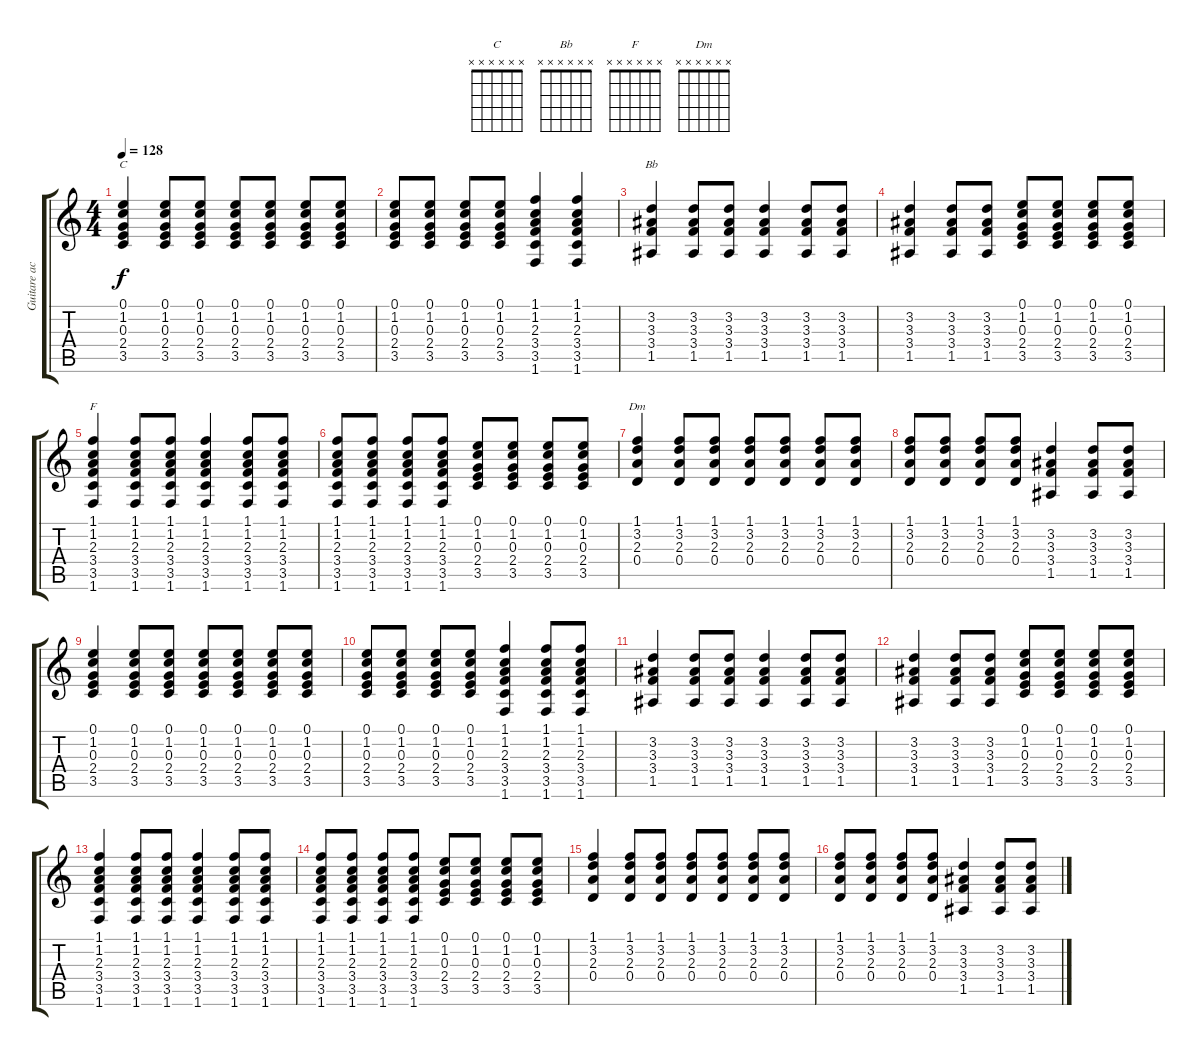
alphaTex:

\track ("Guitare accoustique" "Guitare ac") {instrument acousticguitarsteel}
\staff {score tabs}
\tuning (E4 B3 G3 D3 A2 E2) {hide}
\chord ("C" x x x x x x) {firstfret 0}
\chord ("Bb" x x x x x x) {firstfret 0}
\chord ("F" x x x x x x) {firstfret 0}
\chord ("Dm" x x x x x x) {firstfret 0}
\ts (4 4)
\tempo 128
\clef g2
\ks c
(0.1 1.2 0.3 2.4 3.5).4{ch "C" dy f} (0.1 1.2 0.3 2.4 3.5).8 (0.1 1.2 0.3 2.4 3.5).8 (0.1 1.2 0.3 2.4 3.5).8 (0.1 1.2 0.3 2.4 3.5).8 (0.1 1.2 0.3 2.4 3.5).8 (0.1 1.2 0.3 2.4 3.5).8 |
(0.1 1.2 0.3 2.4 3.5).8 (0.1 1.2 0.3 2.4 3.5).8 (0.1 1.2 0.3 2.4 3.5).8 (0.1 1.2 0.3 2.4 3.5).8 (1.1 1.2 2.3 3.4 3.5 1.6).4 (1.1 1.2 2.3 3.4 3.5 1.6).4 |
(3.2 3.3 3.4 1.5).4{ch "Bb"} (3.2 3.3 3.4 1.5).8 (3.2 3.3 3.4 1.5).8 (3.2 3.3 3.4 1.5).4 (3.2 3.3 3.4 1.5).8 (3.2 3.3 3.4 1.5).8 |
(3.2 3.3 3.4 1.5).4 (3.2 3.3 3.4 1.5).8 (3.2 3.3 3.4 1.5).8 (0.1 1.2 0.3 2.4 3.5).8 (0.1 1.2 0.3 2.4 3.5).8 (0.1 1.2 0.3 2.4 3.5).8 (0.1 1.2 0.3 2.4 3.5).8 |
(1.1 1.2 2.3 3.4 3.5 1.6).4{ch "F"} (1.1 1.2 2.3 3.4 3.5 1.6).8 (1.1 1.2 2.3 3.4 3.5 1.6).8 (1.1 1.2 2.3 3.4 3.5 1.6).4 (1.1 1.2 2.3 3.4 3.5 1.6).8 (1.1 1.2 2.3 3.4 3.5 1.6).8 |
(1.1 1.2 2.3 3.4 3.5 1.6).8 (1.1 1.2 2.3 3.4 3.5 1.6).8 (1.1 1.2 2.3 3.4 3.5 1.6).8 (1.1 1.2 2.3 3.4 3.5 1.6).8 (0.1 1.2 0.3 2.4 3.5).8 (0.1 1.2 0.3 2.4 3.5).8 (0.1 1.2 0.3 2.4 3.5).8 (0.1 1.2 0.3 2.4 3.5).8 |
(1.1 3.2 2.3 0.4).4{ch "Dm"} (1.1 3.2 2.3 0.4).8 (1.1 3.2 2.3 0.4).8 (1.1 3.2 2.3 0.4).8 (1.1 3.2 2.3 0.4).8 (1.1 3.2 2.3 0.4).8 (1.1 3.2 2.3 0.4).8 |
(1.1 3.2 2.3 0.4).8 (1.1 3.2 2.3 0.4).8 (1.1 3.2 2.3 0.4).8 (1.1 3.2 2.3 0.4).8 (3.2 3.3 3.4 1.5).4 (3.2 3.3 3.4 1.5).8 (3.2 3.3 3.4 1.5).8 |
(0.1 1.2 0.3 2.4 3.5).4 (0.1 1.2 0.3 2.4 3.5).8 (0.1 1.2 0.3 2.4 3.5).8 (0.1 1.2 0.3 2.4 3.5).8 (0.1 1.2 0.3 2.4 3.5).8 (0.1 1.2 0.3 2.4 3.5).8 (0.1 1.2 0.3 2.4 3.5).8 |
(0.1 1.2 0.3 2.4 3.5).8 (0.1 1.2 0.3 2.4 3.5).8 (0.1 1.2 0.3 2.4 3.5).8 (0.1 1.2 0.3 2.4 3.5).8 (1.1 1.2 2.3 3.4 3.5 1.6).4 (1.1 1.2 2.3 3.4 3.5 1.6).8 (1.1 1.2 2.3 3.4 3.5 1.6).8 |
(3.2 3.3 3.4 1.5).4 (3.2 3.3 3.4 1.5).8 (3.2 3.3 3.4 1.5).8 (3.2 3.3 3.4 1.5).4 (3.2 3.3 3.4 1.5).8 (3.2 3.3 3.4 1.5).8 |
(3.2 3.3 3.4 1.5).4 (3.2 3.3 3.4 1.5).8 (3.2 3.3 3.4 1.5).8 (0.1 1.2 0.3 2.4 3.5).8 (0.1 1.2 0.3 2.4 3.5).8 (0.1 1.2 0.3 2.4 3.5).8 (0.1 1.2 0.3 2.4 3.5).8 |
(1.1 1.2 2.3 3.4 3.5 1.6).4 (1.1 1.2 2.3 3.4 3.5 1.6).8 (1.1 1.2 2.3 3.4 3.5 1.6).8 (1.1 1.2 2.3 3.4 3.5 1.6).4 (1.1 1.2 2.3 3.4 3.5 1.6).8 (1.1 1.2 2.3 3.4 3.5 1.6).8 |
(1.1 1.2 2.3 3.4 3.5 1.6).8 (1.1 1.2 2.3 3.4 3.5 1.6).8 (1.1 1.2 2.3 3.4 3.5 1.6).8 (1.1 1.2 2.3 3.4 3.5 1.6).8 (0.1 1.2 0.3 2.4 3.5).8 (0.1 1.2 0.3 2.4 3.5).8 (0.1 1.2 0.3 2.4 3.5).8 (0.1 1.2 0.3 2.4 3.5).8 |
(1.1 3.2 2.3 0.4).4 (1.1 3.2 2.3 0.4).8 (1.1 3.2 2.3 0.4).8 (1.1 3.2 2.3 0.4).8 (1.1 3.2 2.3 0.4).8 (1.1 3.2 2.3 0.4).8 (1.1 3.2 2.3 0.4).8 |
(1.1 3.2 2.3 0.4).8 (1.1 3.2 2.3 0.4).8 (1.1 3.2 2.3 0.4).8 (1.1 3.2 2.3 0.4).8 (3.2 3.3 3.4 1.5).4 (3.2 3.3 3.4 1.5).8 (3.2 3.3 3.4 1.5).8
